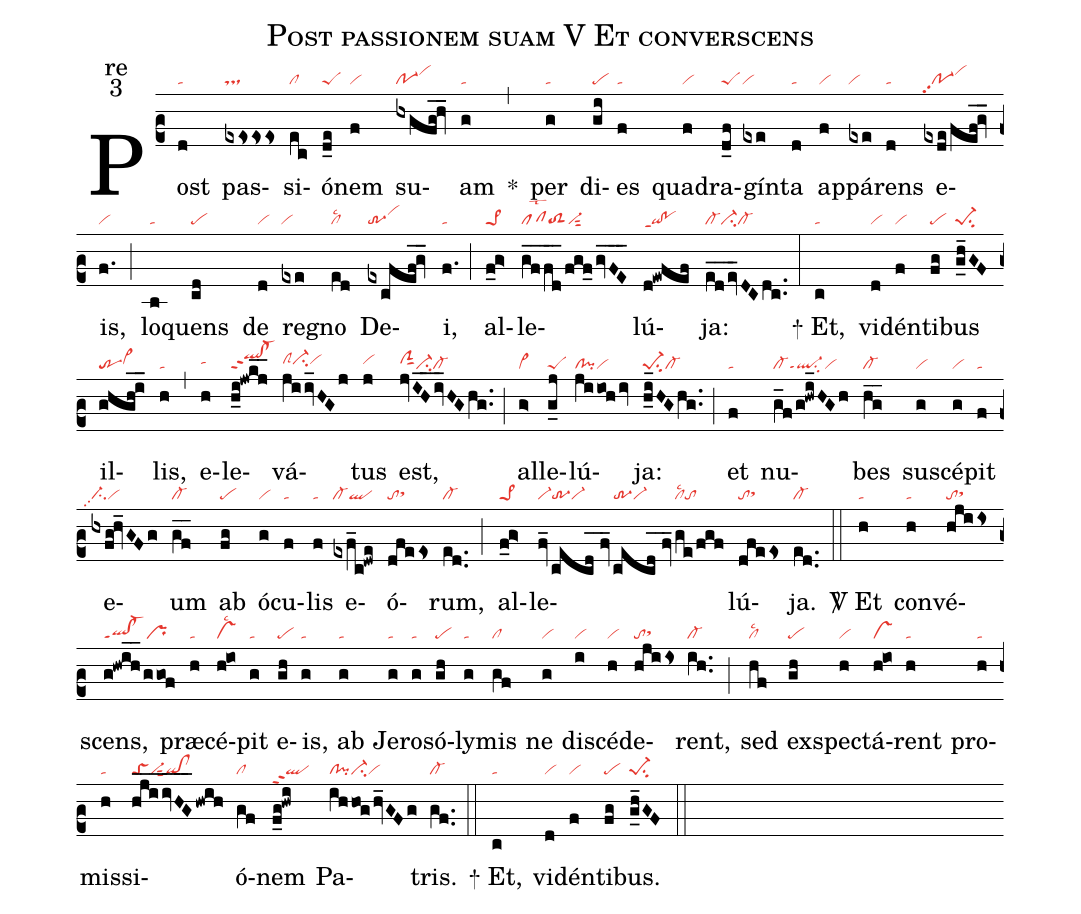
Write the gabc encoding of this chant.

name:Post passionem suam V Et converscens;
office-part:re;
mode:3;
nabc-lines:1;
%%
(c2) Post(d|ta) pas(exesss|ts)si(ec|cl)ó(d_e|peS)nem(f|vi)
su(hxgfg@hv__|po-1vihj)am(g|ta) <sp>*</sp>(,)
per(g|ta) di(gi|pe)es(f|ta) qua(f|vi)dra(d_f|peS)gín(exe|vi)ta(d|ta)
ap(f|vi)pá(exe|vi)rens(d|ta) e(exde/fef@gv__|po-1pp2vihj)is,(f.|vi) (;)
lo(b|ta)quens(cd|pe) de(d|vi) re(exe|vi)gno(ed|cllsc2)
De(excfef@gv__|tr-3vihj)i,(f.|ta) (;)
al(f_g>|pe>1)le(gf__/fd__/fgf_0/gvFE___|pflst2toS2vi-sut2)lú(d@ewfef|qi!poppt1)ja:(ed__/ev_DCdc..|cl-ci-cl-) (:)
<sp>+</sp> Et,(c|ta) vi(d|vi)dén(f|vi)ti(fg|pe)bus(g_h_GF|pe-1su2)
il(ghgh@i>__|trvi>hh)lis,(h|ta) (,)
e(h|tahh)le(h_i!jwkj__|qlhj!cl-hjppt2)vá(ji/iv_HGj|clShhci-hhvihh)tus(j|vihh)
est,(jvIH__iv_HGhg..|clShhsut1ci-cl-) (;)
al(g>|vi>)le(g_j|peS)lú(jiioh/iv|cl!pivi)ja:(h_i_HGhg..|pe-1su2cl-) (;)
et(f|ta) nu(g_f/g!hwi_HGh|cl-ql-ppt1su2vi)bes(hg__|cl-)
su(g|vi)scé(g|vi)pit(f|ta) e(hxfg@hv_GFg|ci-pp2vi)um(gf__|cl-)
ab(fg|pe) ó(g|vi)cu(f|ta)lis(f|ta)
e(exf_c@dwe|cl-ql)ó(dfees|tosthh)rum,(ed..|cl-) (;)
al(f_g>|pe>1)le(fv_|vi-|cecd_//fv_|tr-3vi-|cecd_//fv_|tr-3vi-|ge/fgf|cllsc2to)lú(dfees|tosthh)ja.(ed..|cl-) (::)
<sp>V/</sp> Et(h|ta) con(h|ta)vé(hjiis|tosthh)scens,(g@hwih__/ggof|ql!cl-ppt1pr)
præ(h|ta)cé(h@io|vslsc2)pit(g|ta) e(gh|pe)is,(g|ta)
ab(g|ta) Je(g|ta)ro(g|ta)só(gh|pe)ly(g|ta)mis(gf|cl) ne(g|vi)
di(i|vi)scé(h|vi)de(hjiis|tosthh)rent,(ih..|cl-) (;)
sed(hf|cllsc2) ex(gh|pe)spe(h|vi)ctá(h@io|vs)rent(h|ta)
pro(h|ta)mis(h|ta)si(hji___/ivHG___hwih|toSvi-sut2qi!cl)ó(gf|cl)nem(f_g@hwi|qlppt2)
Pa(ihhog/hv_GFg|cl!pici-vi)tris.(gf..|cl-) (::)

<sp>+</sp> Et,(c|ta) vi(d|vi)dén(f|vi)ti(fg|pe)bus.(g_h_GF|pe-1su2) (::)
